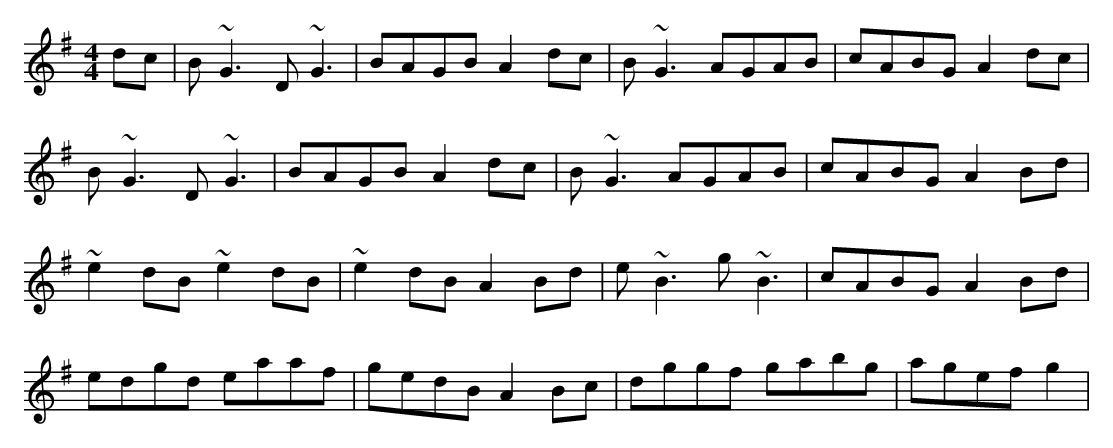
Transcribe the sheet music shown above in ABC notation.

X:1
M:4/4
K:G
dc|B~G3 D~G3|BAGB A2 dc|B~G3 AGAB|cABG A2 dc|
B~G3 D~G3|BAGB A2 dc|B~G3 AGAB|cABG A2 Bd|
~e2 dB ~e2 dB|~e2 dB A2 Bd|e~B3 g~B3|cABG A2 Bd|
edgd eaaf|gedB A2Bc|dggf gabg|agef g2|
